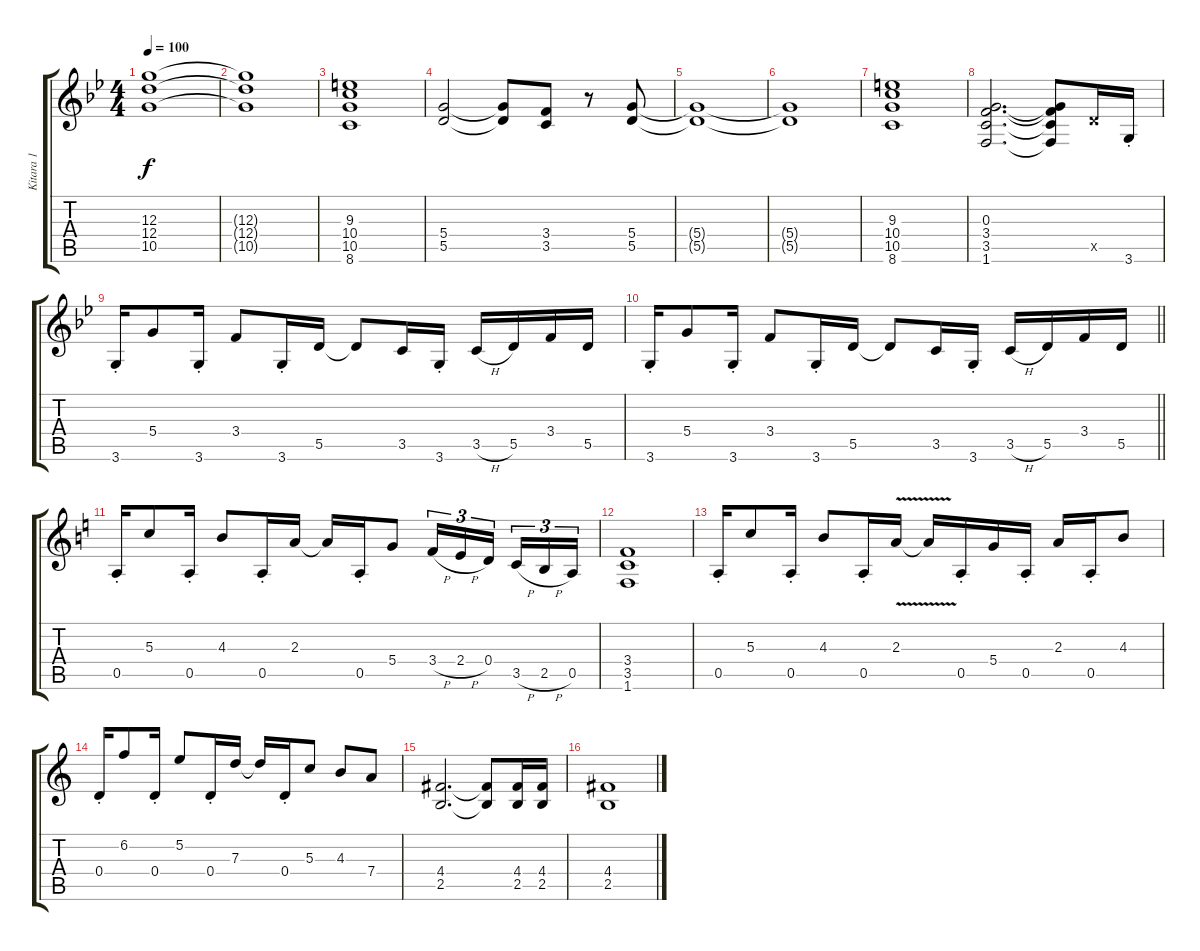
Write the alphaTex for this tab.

\track ("Kitara 1" "Kitara 1") {instrument distortionguitar}
\staff {score tabs}
\tuning (E4 B3 G3 D3 A2 E2) {hide}
\ts (4 4)
\tempo 100
\clef g2
\ks gminor
(12.3 12.4 10.5).1{dy f} |
(12.3{t} 12.4{t} 10.5{t}).1 |
(9.3 10.4 10.5 8.6).1 |
(5.4 5.5).2 (5.4{t} 5.5{t}).8 (3.4 3.5).8 r.8 (5.4 5.5).8 |
(5.4{t} 5.5{t}).1 |
(5.4{t} 5.5{t}).1 |
(9.3 10.4 10.5 8.6).1 |
(0.3 3.4 3.5 1.6).2{d} (0.3{t} 3.4{t} 3.5{t} 1.6{t}).8 5.5{x}.16 3.6{st}.16 |
3.6{st}.16 5.4.8 3.6{st}.16 3.4.8 3.6{st}.16 5.5.16 5.5{t}.8 3.5.16 3.6{st}.16 3.5{h}.16 5.5.16 3.4.16 5.5.16 |
\barLineRight lightlight
3.6{st}.16 5.4.8 3.6{st}.16 3.4.8 3.6{st}.16 5.5.16 5.5{t}.8 3.5.16 3.6{st}.16 3.5{h}.16 5.5.16 3.4.16 5.5.16 |
\ks aminor
0.5{st}.16 5.3.8 0.5{st}.16 4.3.8 0.5{st}.16 2.3.16 2.3{t}.16 0.5{st}.16 5.4.8 3.4{h}.16{tu (3 2)} 2.4{h}.16{tu (3 2)} 0.4.16{tu (3 2) beam splitsecondary} 3.5{h}.16{tu (3 2)} 2.5{h}.16{tu (3 2)} 0.5.16{tu (3 2)} |
(3.4 3.5 1.6).1 |
0.5{st}.16 5.3.8 0.5{st}.16 4.3.8 0.5{st}.16 2.3{v}.16 2.3{t}.16 0.5{st}.16 5.4.16 0.5{st}.16 2.3.16 0.5{st}.16 4.3.8 |
0.4{st}.16 6.2.8 0.4{st}.16 5.2.8 0.4{st}.16 7.3.16 7.3{t}.16 0.4{st}.16 5.3.8 4.3.8 7.4.8 |
(4.4 2.5).2{d} (4.4{t} 2.5{t}).8 (4.4 2.5).16 (4.4 2.5).16 |
(4.4 2.5).1
